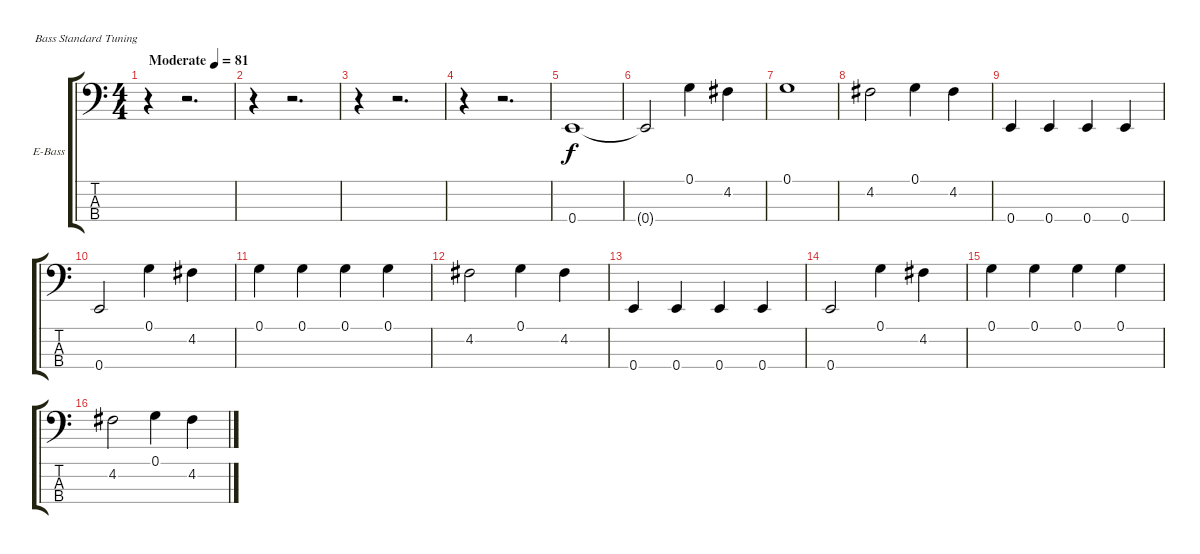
\bracketExtendMode groupsimilarinstruments
\firstSystemTrackNameOrientation horizontal
\otherSystemsTrackNameOrientation horizontal
\track ("Piste 4" "E-Bass") {instrument electricbassfinger}
\staff {score tabs}
\tuning (G2 D2 A1 E1)
\ts (4 4)
\beaming (8 2 2 2 2)
\tempo (81 "Moderate")
\clef f4
\ks c
r.4{dy f instrument electricbassfinger} r.2{d} |
r.4 r.2{d} |
r.4 r.2{d} |
r.4 r.2{d} |
0.4.1 |
0.4{t}.2 0.1.4 4.2.4 |
0.1.1 |
4.2.2 0.1.4 4.2.4 |
0.4.4 0.4.4 0.4.4 0.4.4 |
0.4.2 0.1.4 4.2.4 |
0.1.4 0.1.4 0.1.4 0.1.4 |
4.2.2 0.1.4 4.2.4 |
0.4.4 0.4.4 0.4.4 0.4.4 |
0.4.2 0.1.4 4.2.4 |
0.1.4 0.1.4 0.1.4 0.1.4 |
4.2.2 0.1.4 4.2.4
